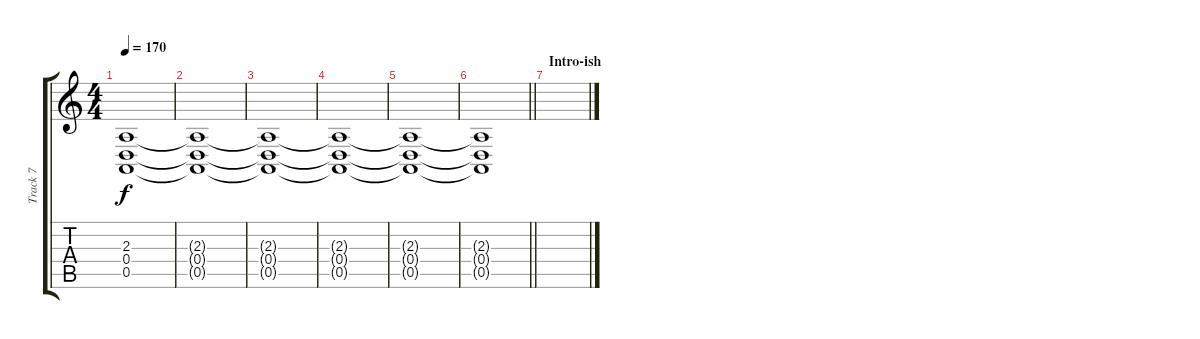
\track ("Track 7" "Track 7") {instrument stringensemble1}
\staff {score tabs}
\tuning (E4 B3 G3 D3 A2 E2) {hide}
\ts (4 4)
\tempo 170
\clef g2
\ks c
(2.3{t} 0.4{t} 0.5{t}).1{dy f} |
(2.3{t} 0.4{t} 0.5{t}).1 |
(2.3{t} 0.4{t} 0.5{t}).1 |
(2.3{t} 0.4{t} 0.5{t}).1 |
(2.3{t} 0.4{t} 0.5{t}).1 |
\barLineRight lightlight
(2.3{t} 0.4{t} 0.5{t}).1 |
\section ("" "Intro-ish")
